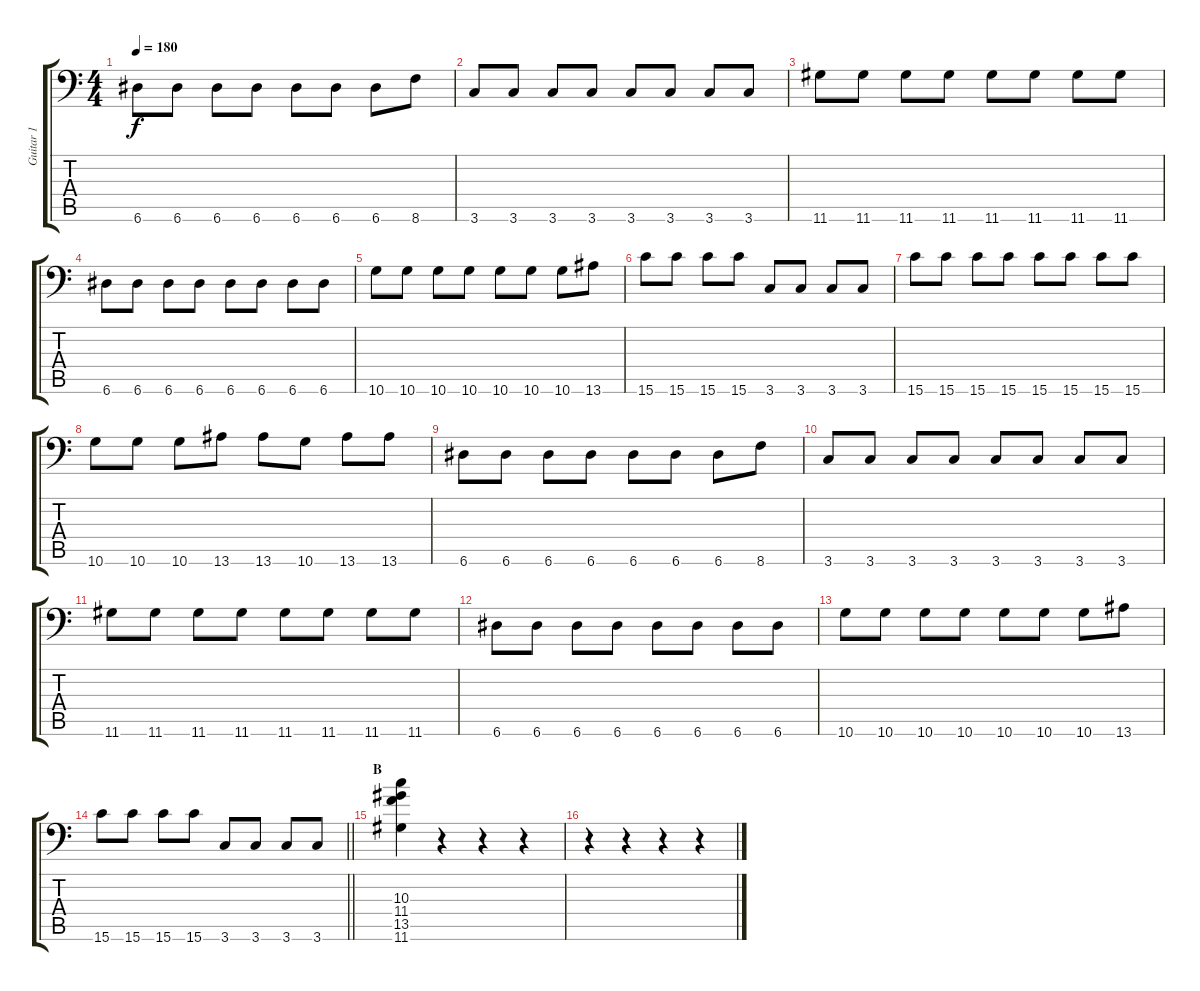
\track ("Guitar 1" "Guitar 1") {instrument distortionguitar}
\staff {score tabs}
\tuning (B3 Gb3 D3 A2 E2 A1) {hide}
\ts (4 4)
\tempo 180
\clef f4
\ks c
6.6.8{dy f} 6.6.8 6.6.8 6.6.8 6.6.8 6.6.8 6.6.8 8.6.8 |
3.6.8 3.6.8 3.6.8 3.6.8 3.6.8 3.6.8 3.6.8 3.6.8 |
11.6.8 11.6.8 11.6.8 11.6.8 11.6.8 11.6.8 11.6.8 11.6.8 |
6.6.8 6.6.8 6.6.8 6.6.8 6.6.8 6.6.8 6.6.8 6.6.8 |
10.6.8 10.6.8 10.6.8 10.6.8 10.6.8 10.6.8 10.6.8 13.6.8 |
15.6.8 15.6.8 15.6.8 15.6.8 3.6.8 3.6.8 3.6.8 3.6.8 |
15.6.8 15.6.8 15.6.8 15.6.8 15.6.8 15.6.8 15.6.8 15.6.8 |
10.6.8 10.6.8 10.6.8 13.6.8 13.6.8 10.6.8 13.6.8 13.6.8 |
6.6.8 6.6.8 6.6.8 6.6.8 6.6.8 6.6.8 6.6.8 8.6.8 |
3.6.8 3.6.8 3.6.8 3.6.8 3.6.8 3.6.8 3.6.8 3.6.8 |
11.6.8 11.6.8 11.6.8 11.6.8 11.6.8 11.6.8 11.6.8 11.6.8 |
6.6.8 6.6.8 6.6.8 6.6.8 6.6.8 6.6.8 6.6.8 6.6.8 |
10.6.8 10.6.8 10.6.8 10.6.8 10.6.8 10.6.8 10.6.8 13.6.8 |
\barLineRight lightlight
15.6.8 15.6.8 15.6.8 15.6.8 3.6.8 3.6.8 3.6.8 3.6.8 |
\section ("" "B")
(10.3 11.4 13.5 11.6).4 r.4 r.4 r.4 |
r.4 r.4 r.4 r.4
